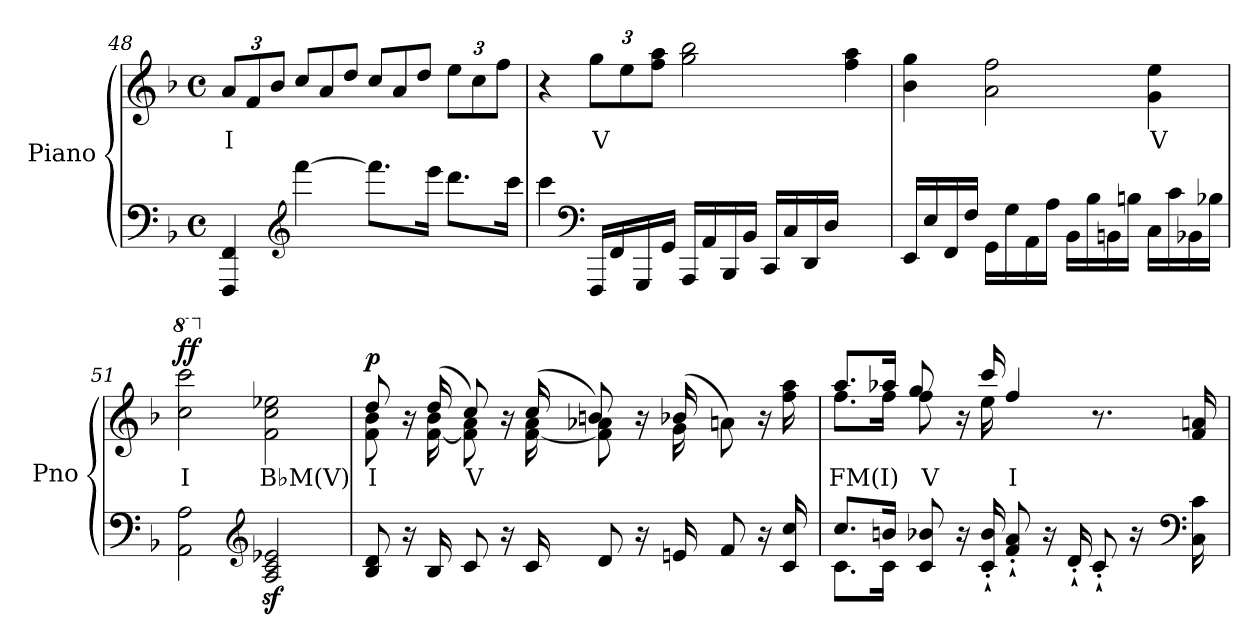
**kern	**kern	**text	**dynam
*part1	*part1	*part1	*part1
*staff2	*staff1	*staff1	*staff1/2
*I"Piano	*	*	*
*I'Pno	*	*	*
*clefF4	*clefG2	*	*
*k[b-]	*k[b-]	*	*
*M4/4	*M4/4	*	*
*met(c)	*met(c)	*	*
*	*Xbrackettup	*	*
=48	=48	=48	=48
!	!	!LO:LY:b	!
4FFF/ 4FF/	12a/L	I	.
.	12f/	.	.
.	12b-/J	.	.
*clefG2	*	*	*
*	*Xtuplet	*	*
[4fff\	12cc/L	.	.
.	12a/	.	.
.	12dd/J	.	.
8.fff\L]	12cc/L	.	.
.	12a/	.	.
.	12dd/J	.	.
16eee\Jk	.	.	.
*	*tuplet	*	*
8.ddd\L	12ee\L	.	.
.	12cc\	.	.
.	12ff\J	.	.
16ccc\Jk	.	.	.
!!LO:LB:g=z
=49	=49	=49	=49
4ccc\	4r	.	.
*clefF4	*	*	*
!	!	!LO:LY:b	!
16FFF/LL	12gg\L	V	.
16FF/	.	.	.
.	12ee\	.	.
16GGG/	.	.	.
.	12ff\ 12aa\J	.	.
16GG/JJ	.	.	.
16AAA/LL	2gg\ 2bb-\	.	.
16AA/	.	.	.
16BBB-/	.	.	.
16BB-/JJ	.	.	.
16CC/LL	.	.	.
16C/	.	.	.
16DD/	.	.	.
16D/JJ	.	.	.
4ryy	4ff\ 4aa\	.	.
!!LO:PB:g=z
=50	=50	=50	=50
16EE/LL	4b-\ 4gg\	.	.
16E/	.	.	.
16FF/	.	.	.
16F/JJ	.	.	.
16GG\LL	2a\ 2ff\	.	.
16G\	.	.	.
16AA\	.	.	.
16A\JJ	.	.	.
16BB-\LL	.	.	.
16B-\	.	.	.
16BBn\	.	.	.
16Bn\JJ	.	.	.
!	!	!LO:LY:b	!
16C\LL	4g\ 4ee\	V	.
16c\	.	.	.
16BB-X\	.	.	.
16B-X\JJ	.	.	.
=51	=51	=51	=51
*	*8va	*	*
!	!	!LO:LY:b	!LO:DY:b
2AA\ 2A\	2ccc\ 2cccc\	I	ff
*clefG2	*	*	*
*	*X8va	*	*
!	!	!LO:LY:b	!
2A/z< 2c/z< 2e-X/z<	2f\ 2cc\ 2ee-X\	B♭M(V)	.
=52	=52	=52	=52
*^	*^	*	*
!	!	!	!	!LO:LY:b	!LO:DY:b
*	*	*	*^	*	*
8ryy	8B-/ 8d/	8ryy	8f\ 8b-\	8dd/	I	p
16r	16ryy	16r	16ryy	16ryy	.	.
16ryy	16B-/	16ryy	[16f\ 16b-\	(>16dd/	.	.
!	!	!	!	!	!LO:LY:b	!
8ryy	8c/	8ryy	8f\] 8a\	8cc/)	V	.
16r	16ryy	16r	16ryy	16ryy	.	.
16ryy	16c/	16ryy	[16f\ 16a\	(>16cc/	.	.
8ryy	8d/	8ryy	8f\] 8a-X\	8bn/)	.	.
16r	16ryy	16r	16ryy	16ryy	.	.
16ryy	16en/	16ryy	16g\	(>16b-X/	.	.
8ryy	8f/	8ryy	4ryy	8an\)	.	.
16r	16ryy	16r	.	16ryy	.	.
16ryy	16c/ 16cc/	16ryy	.	16ff\ 16aa\	.	.
!!LO:LB:g=z	!!	!!
=53	=53	=53	=53	=53	=53	=53
!	!	!	!	!	!LO:LY:b	!
8.c\L	8.cc/L	4ryy	8.ff\L	8.aa/L	FM(I)	.
16c\Jk	16bn/Jk	.	16ff\Jk	16aa-X/Jk	.	.
!	!	!	!	!	!LO:LY:b	!
8ryy	8c/ 8b-X/	8ryy	8ff\	8gg/	V	.
16r	16ryy	16r	16ryy	16ryy	.	.
16ryy	16c/'` 16b-/'`	16ryy	16ee\	16ccc/	.	.
!	!	!	!	!	!LO:LY:b	!
8ryy	8f/'` 8a/'`	4ff/	2ryy	2ryy	I	.
16r	16ryy	.	.	.	.	.
16ryy	16d'`/	.	.	.	.	.
8ryy	8c'`/	8.r	.	.	.	.
16r	8ryy	.	.	.	.	.
*clefF4	*	*	*	*	*	*
16C\ 16c\	.	16f/ 16an/	.	.	.	.
*v	*v	*	*	*	*	*
*	*v	*v	*v	*	*
=	=	=	=
*-	*-	*-	*-
